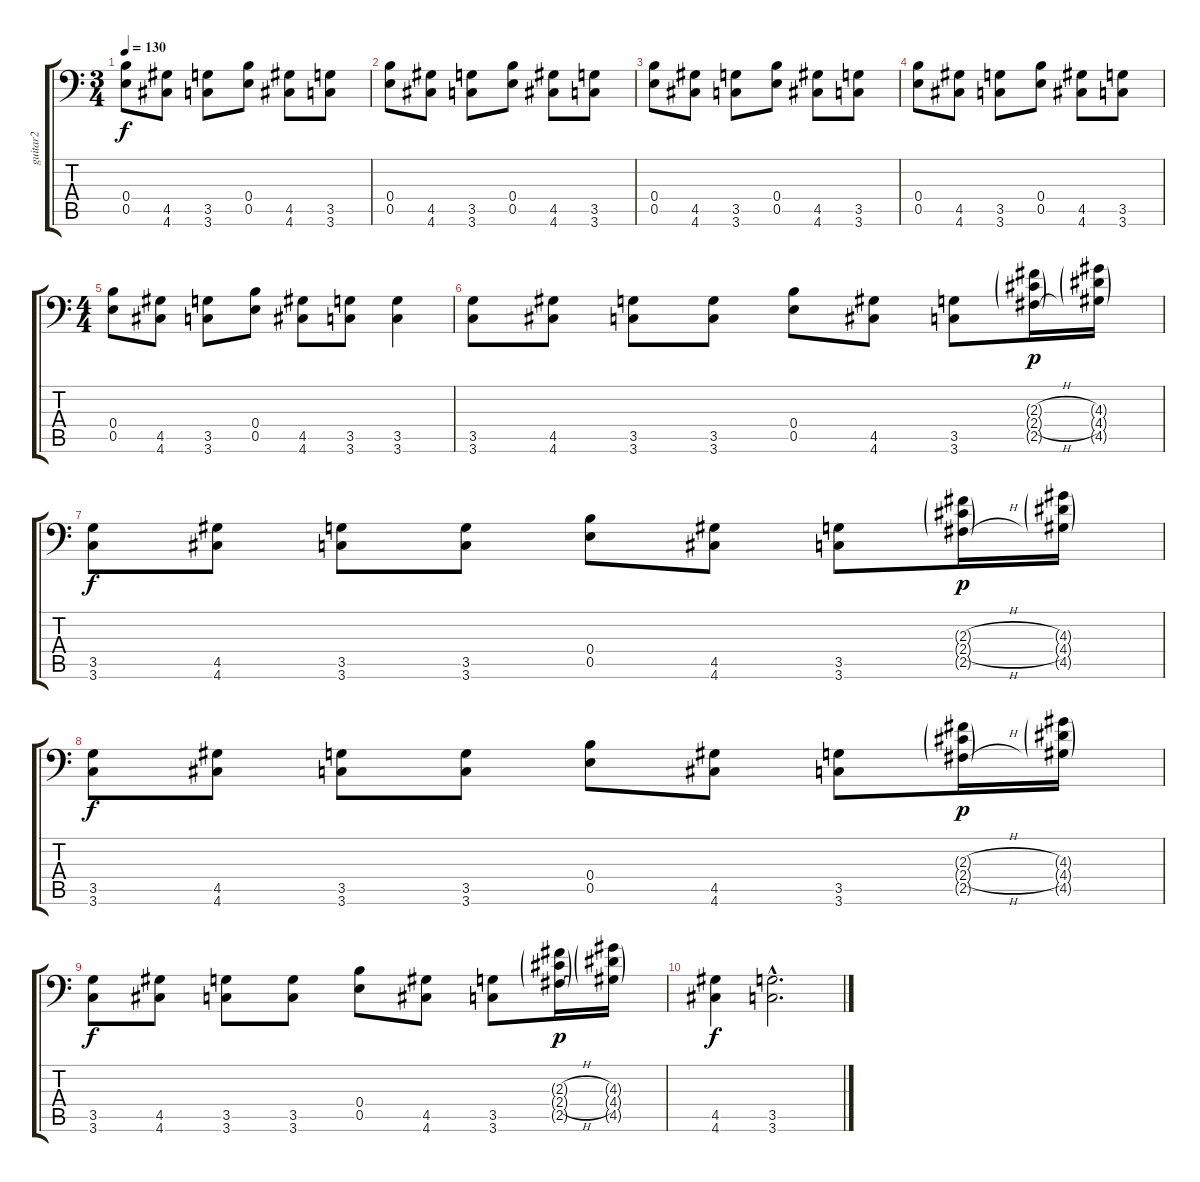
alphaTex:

\track ("guitar2" "guitar2") {instrument distortionguitar}
\staff {score tabs}
\tuning (Db4 Ab3 E3 B2 E2 A1) {hide}
\ts (3 4)
\tempo 130
\clef f4
\ks c
(0.4 0.5).8{dy f} (4.5 4.6).8 (3.5 3.6).8 (0.4 0.5).8 (4.5 4.6).8 (3.5 3.6).8 |
(0.4 0.5).8 (4.5 4.6).8 (3.5 3.6).8 (0.4 0.5).8 (4.5 4.6).8 (3.5 3.6).8 |
(0.4 0.5).8 (4.5 4.6).8 (3.5 3.6).8 (0.4 0.5).8 (4.5 4.6).8 (3.5 3.6).8 |
(0.4 0.5).8 (4.5 4.6).8 (3.5 3.6).8 (0.4 0.5).8 (4.5 4.6).8 (3.5 3.6).8 |
\ts (4 4)
(0.4 0.5).8 (4.5 4.6).8 (3.5 3.6).8 (0.4 0.5).8 (4.5 4.6).8 (3.5 3.6).8 (3.5 3.6).4 |
(3.5 3.6).8 (4.5 4.6).8 (3.5 3.6).8 (3.5 3.6).8 (0.4 0.5).8 (4.5 4.6).8 (3.5 3.6).8 (2.3{h g} 2.4{h g} 2.5{h g}).16{dy p} (4.3{g} 4.4{g} 4.5{g}).16 |
(3.5 3.6).8{dy f} (4.5 4.6).8 (3.5 3.6).8 (3.5 3.6).8 (0.4 0.5).8 (4.5 4.6).8 (3.5 3.6).8 (2.3{h g} 2.4{h g} 2.5{h g}).16{dy p} (4.3{g} 4.4{g} 4.5{g}).16 |
(3.5 3.6).8{dy f} (4.5 4.6).8 (3.5 3.6).8 (3.5 3.6).8 (0.4 0.5).8 (4.5 4.6).8 (3.5 3.6).8 (2.3{h g} 2.4{h g} 2.5{h g}).16{dy p} (4.3{g} 4.4{g} 4.5{g}).16 |
(3.5 3.6).8{dy f} (4.5 4.6).8 (3.5 3.6).8 (3.5 3.6).8 (0.4 0.5).8 (4.5 4.6).8 (3.5 3.6).8 (2.3{h g} 2.4{h g} 2.5{h g}).16{dy p} (4.3{g} 4.4{g} 4.5{g}).16 |
(4.5 4.6).4{dy f} (3.5{hac} 3.6{hac}).2{d}
